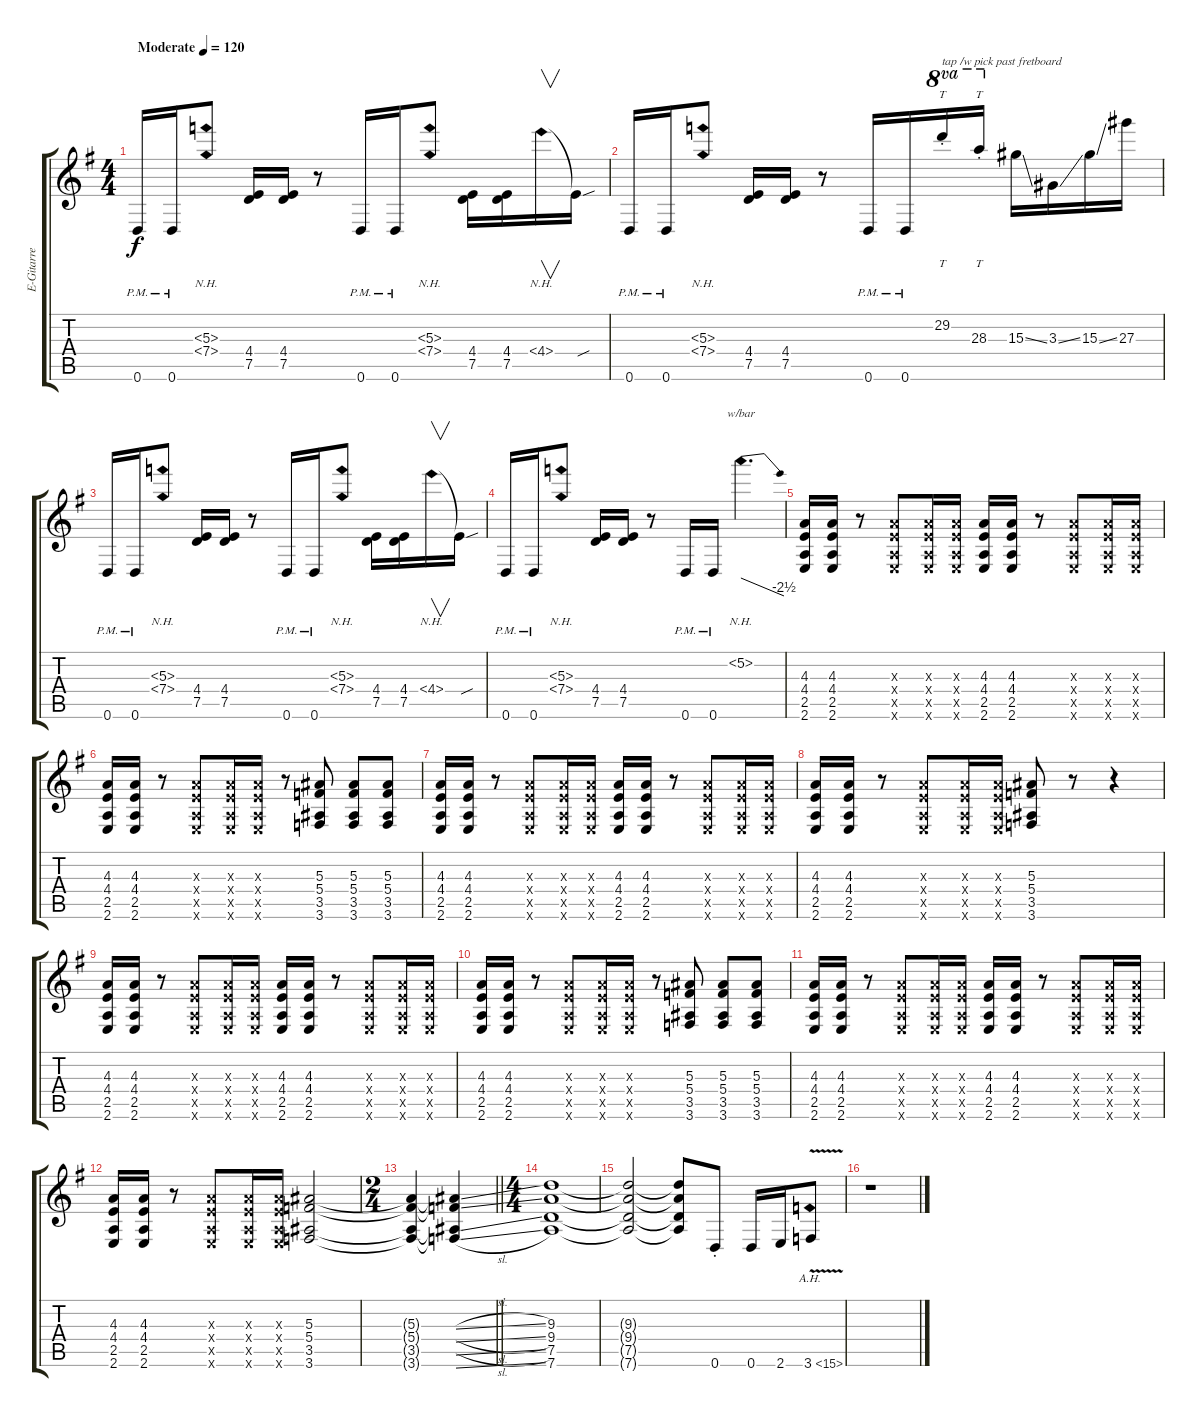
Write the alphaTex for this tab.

\track ("E-Gitarre 1" "E-Gitarre ") {instrument acousticguitarsteel}
\staff {score tabs}
\tuning (D4 A3 F3 C3 G2 D2) {hide}
\ts (4 4)
\tempo (120 "Moderate")
\tempo 75
\tempo (120 "Moderate")
\clef g2
\ks eminor
0.6{pm}.16{dy f instrument acousticguitarsteel} 0.6{pm}.16 (5.3{nh} 7.4{nh}).8 (4.4 7.5).16 (4.4 7.5).16 r.8 0.6{pm}.16 0.6{pm}.16 (5.3{nh} 7.4{nh}).8 (4.4 7.5).16 (4.4 7.5).16 4.4{nh}.16{v} 4.4{sou t}.16 |
0.6{pm}.16 0.6{pm}.16 (5.3{nh} 7.4{nh}).8 (4.4 7.5).16 (4.4 7.5).16 r.8 0.6{pm}.16 0.6{pm}.16 29.2{st}.16{tt ot 8va txt "tap /w pick past fretboard"} 28.3{st}.16{tt ot 8va} 15.3{ss}.16 3.3{ss}.16 15.3{ss}.16 27.3.16 |
0.6{pm}.16 0.6{pm}.16 (5.3{nh} 7.4{nh}).8 (4.4 7.5).16 (4.4 7.5).16 r.8 0.6{pm}.16 0.6{pm}.16 (5.3{nh} 7.4{nh}).8 (4.4 7.5).16 (4.4 7.5).16 4.4{nh}.16{v} 4.4{sou t}.16 |
0.6{pm}.16 0.6{pm}.16 (5.3{nh} 7.4{nh}).8 (4.4 7.5).16 (4.4 7.5).16 r.8 0.6{pm}.16 0.6{pm}.16 5.2{nh}.4{d tbe (dive default 0 0 60 -10)} |
(4.3 4.4 2.5 2.6).16 (4.3 4.4 2.5 2.6).16 r.8 (4.3{x} 4.4{x} 2.5{x} 2.6{x}).8 (4.3{x} 4.4{x} 2.5{x} 2.6{x}).16 (4.3{x} 4.4{x} 2.5{x} 2.6{x}).16 (4.3 4.4 2.5 2.6).16 (4.3 4.4 2.5 2.6).16 r.8 (4.3{x} 4.4{x} 2.5{x} 2.6{x}).8 (4.3{x} 4.4{x} 2.5{x} 2.6{x}).16 (4.3{x} 4.4{x} 2.5{x} 2.6{x}).16 |
(4.3 4.4 2.5 2.6).16 (4.3 4.4 2.5 2.6).16 r.8 (4.3{x} 4.4{x} 2.5{x} 2.6{x}).8 (4.3{x} 4.4{x} 2.5{x} 2.6{x}).16 (4.3{x} 4.4{x} 2.5{x} 2.6{x}).16 r.8 (5.3 5.4 3.5 3.6).8 (5.3 5.4 3.5 3.6).8 (5.3 5.4 3.5 3.6).8 |
(4.3 4.4 2.5 2.6).16 (4.3 4.4 2.5 2.6).16 r.8 (4.3{x} 4.4{x} 2.5{x} 2.6{x}).8 (4.3{x} 4.4{x} 2.5{x} 2.6{x}).16 (4.3{x} 4.4{x} 2.5{x} 2.6{x}).16 (4.3 4.4 2.5 2.6).16 (4.3 4.4 2.5 2.6).16 r.8 (4.3{x} 4.4{x} 2.5{x} 2.6{x}).8 (4.3{x} 4.4{x} 2.5{x} 2.6{x}).16 (4.3{x} 4.4{x} 2.5{x} 2.6{x}).16 |
(4.3 4.4 2.5 2.6).16 (4.3 4.4 2.5 2.6).16 r.8 (4.3{x} 4.4{x} 2.5{x} 2.6{x}).8 (4.3{x} 4.4{x} 2.5{x} 2.6{x}).16 (4.3{x} 4.4{x} 2.5{x} 2.6{x}).16 (5.3 5.4 3.5 3.6).8 r.8 r.4 |
(4.3 4.4 2.5 2.6).16 (4.3 4.4 2.5 2.6).16 r.8 (4.3{x} 4.4{x} 2.5{x} 2.6{x}).8 (4.3{x} 4.4{x} 2.5{x} 2.6{x}).16 (4.3{x} 4.4{x} 2.5{x} 2.6{x}).16 (4.3 4.4 2.5 2.6).16 (4.3 4.4 2.5 2.6).16 r.8 (4.3{x} 4.4{x} 2.5{x} 2.6{x}).8 (4.3{x} 4.4{x} 2.5{x} 2.6{x}).16 (4.3{x} 4.4{x} 2.5{x} 2.6{x}).16 |
(4.3 4.4 2.5 2.6).16 (4.3 4.4 2.5 2.6).16 r.8 (4.3{x} 4.4{x} 2.5{x} 2.6{x}).8 (4.3{x} 4.4{x} 2.5{x} 2.6{x}).16 (4.3{x} 4.4{x} 2.5{x} 2.6{x}).16 r.8 (5.3 5.4 3.5 3.6).8 (5.3 5.4 3.5 3.6).8 (5.3 5.4 3.5 3.6).8 |
(4.3 4.4 2.5 2.6).16 (4.3 4.4 2.5 2.6).16 r.8 (4.3{x} 4.4{x} 2.5{x} 2.6{x}).8 (4.3{x} 4.4{x} 2.5{x} 2.6{x}).16 (4.3{x} 4.4{x} 2.5{x} 2.6{x}).16 (4.3 4.4 2.5 2.6).16 (4.3 4.4 2.5 2.6).16 r.8 (4.3{x} 4.4{x} 2.5{x} 2.6{x}).8 (4.3{x} 4.4{x} 2.5{x} 2.6{x}).16 (4.3{x} 4.4{x} 2.5{x} 2.6{x}).16 |
(4.3 4.4 2.5 2.6).16 (4.3 4.4 2.5 2.6).16 r.8 (4.3{x} 4.4{x} 2.5{x} 2.6{x}).8 (4.3{x} 4.4{x} 2.5{x} 2.6{x}).16 (4.3{x} 4.4{x} 2.5{x} 2.6{x}).16 (5.3 5.4 3.5 3.6).2 |
\ts (2 4)
\barLineRight lightlight
(5.3{t} 5.4{t} 3.5{t} 3.6{t}).4 (5.3{sl t} 5.4{sl t} 3.5{sl t} 3.6{sl t}).4 |
\ts (4 4)
(9.3 9.4 7.5 7.6).1 |
(9.3{t} 9.4{t} 7.5{t} 7.6{t}).2 (9.3{t} 9.4{t} 7.5{t} 7.6{t}).8 0.6{st}.8 0.6.16 2.6.16 3.6{ah 12 v}.8 |
r.1
